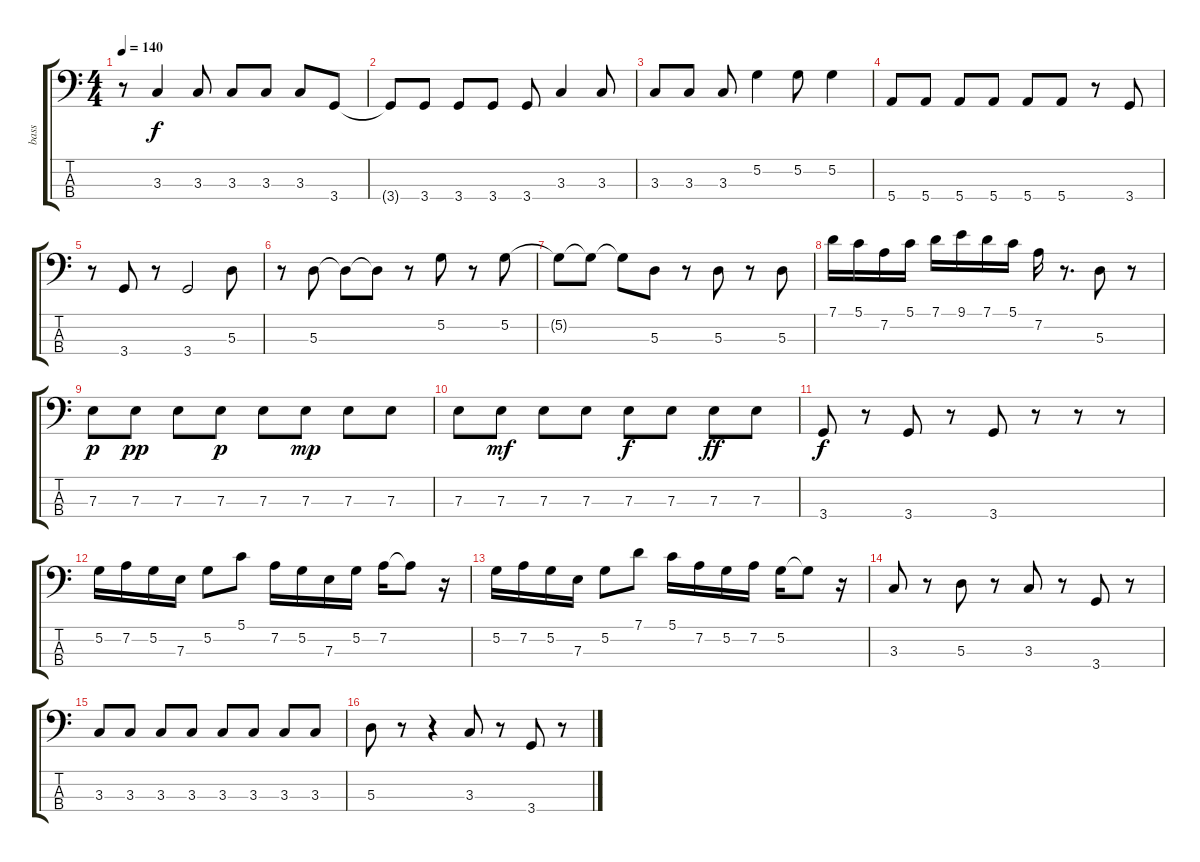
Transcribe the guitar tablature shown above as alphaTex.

\track ("bass" "bass") {instrument acousticguitarnylon}
\staff {score tabs}
\tuning (G2 D2 A1 E1) {hide}
\ts (4 4)
\tempo 140
\clef f4
\ks c
r.8{dy f instrument acousticguitarnylon} 3.3.4 3.3.8 3.3.8 3.3.8 3.3.8 3.4.8 |
3.4{t}.8 3.4.8 3.4.8 3.4.8 3.4.8 3.3.4 3.3.8 |
3.3.8 3.3.8 3.3.8 5.2.4 5.2.8 5.2.4 |
5.4.8 5.4.8 5.4.8 5.4.8 5.4.8 5.4.8 r.8 3.4.8 |
r.8 3.4.8 r.8 3.4.2 5.3.8 |
r.8 5.3.8 5.3{t}.8 5.3{t}.8 r.8 5.2.8 r.8 5.2.8 |
5.2{t}.8 5.2{t}.8 5.2{t}.8 5.3.8 r.8 5.3.8 r.8 5.3.8 |
7.1.16 5.1.16 7.2.16 5.1.16 7.1.16 9.1.16 7.1.16 5.1.16 7.2.16 r.8{d} 5.3.8 r.8 |
7.3.8{dy p} 7.3.8{dy pp} 7.3.8 7.3.8{dy p} 7.3.8 7.3.8{dy mp} 7.3.8 7.3.8 |
7.3.8 7.3.8{dy mf} 7.3.8 7.3.8 7.3.8{dy f} 7.3.8 7.3.8{dy ff} 7.3.8 |
3.4.8{dy f} r.8 3.4.8 r.8 3.4.8 r.8 r.8 r.8 |
5.2.16 7.2.16 5.2.16 7.3.16 5.2.8 5.1.8 7.2.16 5.2.16 7.3.16 5.2.16 7.2.16 7.2{t}.8 r.16 |
5.2.16 7.2.16 5.2.16 7.3.16 5.2.8 7.1.8 5.1.16 7.2.16 5.2.16 7.2.16 5.2.16 5.2{t}.8 r.16 |
3.3.8 r.8 5.3.8 r.8 3.3.8 r.8 3.4.8 r.8 |
3.3.8 3.3.8 3.3.8 3.3.8 3.3.8 3.3.8 3.3.8 3.3.8 |
5.3.8 r.8 r.4 3.3.8 r.8 3.4.8 r.8
